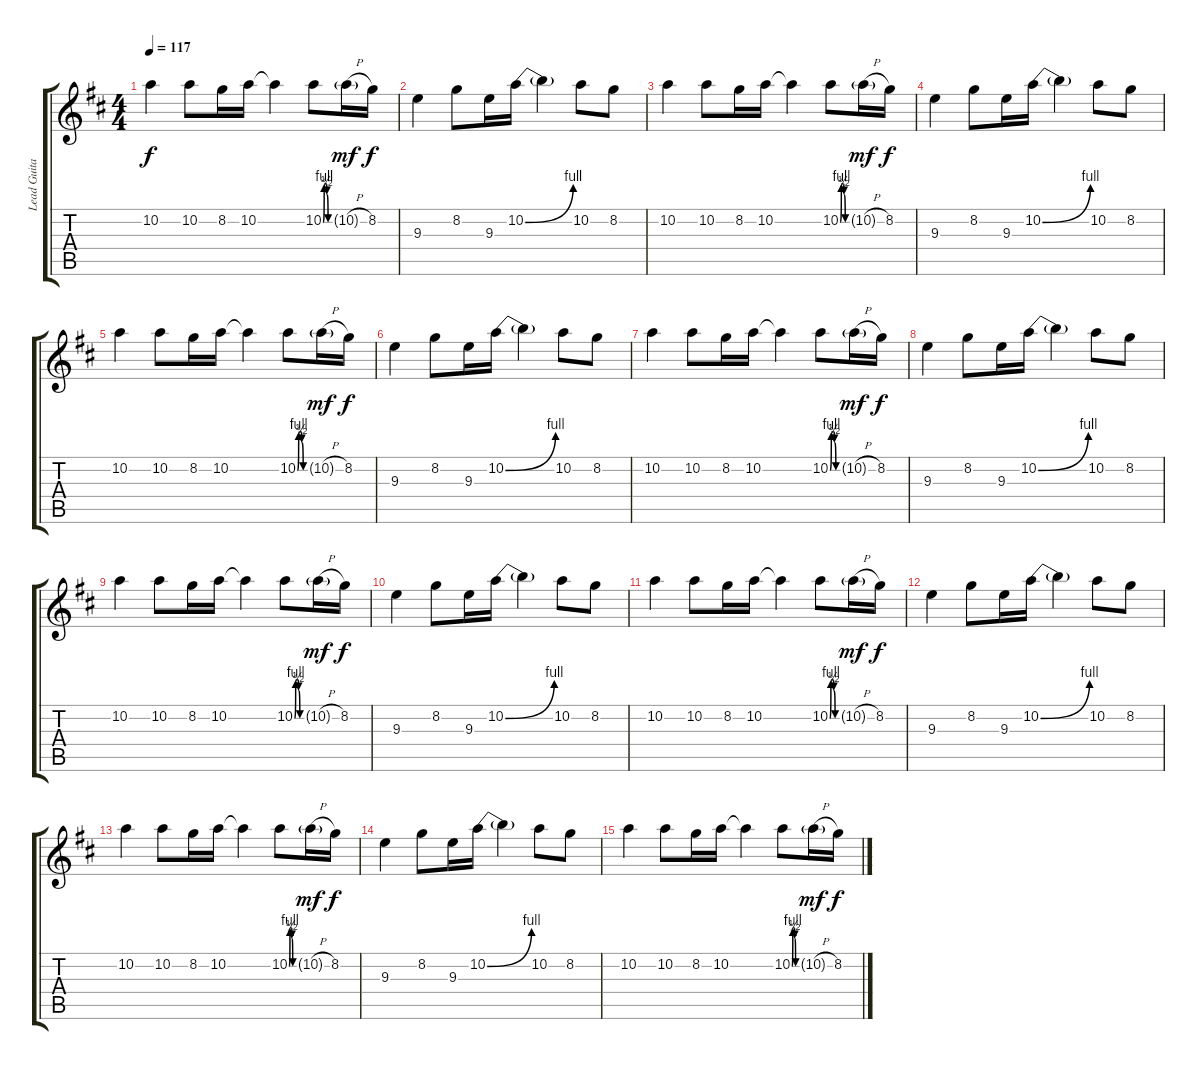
\track ("Lead Guitar" "Lead Guita") {instrument overdrivenguitar}
\staff {score tabs}
\tuning (E4 B3 G3 D3 A2 E2) {hide}
\ts (4 4)
\tempo 117
\clef g2
\ks d
10.2.4{dy f} 10.2.8 8.2.16 10.2.16 10.2{t}.4 10.2{be (custom 0 0 9 4 15 4 30 4 33 2 36 2 45 0 60 0)}.8 10.2{h g}.16{dy mf} 8.2.16{dy f} |
9.3.4 8.2.8 9.3.16 10.2{be (bend 0 0 60 4)}.16 10.2{t}.4 10.2.8 8.2.8 |
10.2.4 10.2.8 8.2.16 10.2.16 10.2{t}.4 10.2{be (custom 0 0 9 4 15 4 30 4 33 2 36 2 45 0 60 0)}.8 10.2{h g}.16{dy mf} 8.2.16{dy f} |
9.3.4 8.2.8 9.3.16 10.2{be (bend 0 0 60 4)}.16 10.2{t}.4 10.2.8 8.2.8 |
10.2.4 10.2.8 8.2.16 10.2.16 10.2{t}.4 10.2{be (custom 0 0 9 4 15 4 30 4 33 2 36 2 45 0 60 0)}.8 10.2{h g}.16{dy mf} 8.2.16{dy f} |
9.3.4 8.2.8 9.3.16 10.2{be (bend 0 0 60 4)}.16 10.2{t}.4 10.2.8 8.2.8 |
10.2.4 10.2.8 8.2.16 10.2.16 10.2{t}.4 10.2{be (custom 0 0 9 4 15 4 30 4 33 2 36 2 45 0 60 0)}.8 10.2{h g}.16{dy mf} 8.2.16{dy f} |
9.3.4{volume 8} 8.2.8 9.3.16 10.2{be (bend 0 0 60 4)}.16 10.2{t}.4 10.2.8 8.2.8 |
10.2.4 10.2.8 8.2.16 10.2.16 10.2{t}.4 10.2{be (custom 0 0 9 4 15 4 30 4 33 2 36 2 45 0 60 0)}.8 10.2{h g}.16{dy mf} 8.2.16{dy f} |
9.3.4 8.2.8 9.3.16 10.2{be (bend 0 0 60 4)}.16 10.2{t}.4 10.2.8 8.2.8 |
10.2.4 10.2.8 8.2.16 10.2.16 10.2{t}.4 10.2{be (custom 0 0 9 4 15 4 30 4 33 2 36 2 45 0 60 0)}.8 10.2{h g}.16{dy mf} 8.2.16{dy f} |
9.3.4{volume 0} 8.2.8 9.3.16 10.2{be (bend 0 0 60 4)}.16 10.2{t}.4 10.2.8 8.2.8 |
10.2.4 10.2.8 8.2.16 10.2.16 10.2{t}.4 10.2{be (custom 0 0 9 4 15 4 30 4 33 2 36 2 45 0 60 0)}.8 10.2{h g}.16{dy mf} 8.2.16{dy f} |
9.3.4 8.2.8 9.3.16 10.2{be (bend 0 0 60 4)}.16 10.2{t}.4 10.2.8 8.2.8 |
10.2.4 10.2.8 8.2.16 10.2.16 10.2{t}.4 10.2{be (custom 0 0 9 4 15 4 30 4 33 2 36 2 45 0 60 0)}.8 10.2{h g}.16{dy mf} 8.2.16{dy f}
